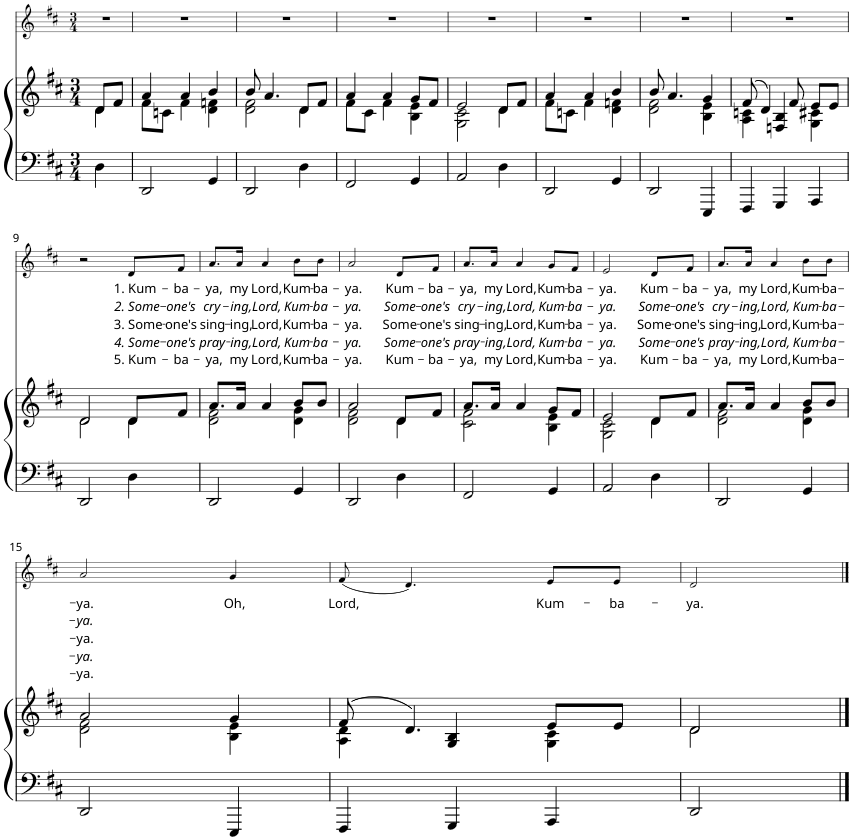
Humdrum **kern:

**kern	**kern	**kern	**text	**text	**text	**text	**text
*part2	*part2	*part1	*part1	*part1	*part1	*part1	*part1
*staff3	*staff2	*staff1	*staff1	*staff1	*staff1	*staff1	*staff1
*I"Piano	*	*I"Voice	*	*	*	*	*
*I'Pno	*	*	*	*	*	*	*
*	*	*stria5	*	*	*	*	*
*clefF4	*clefG2	*clefG2	*	*	*	*	*
*k[f#c#]	*k[f#c#]	*k[f#c#]	*	*	*	*	*
*D:	*D:	*D:	*	*	*	*	*
*M3/4	*M3/4	*M3/4	*	*	*	*	*
=1	=1	=1	=1	=1	=1	=1	=1
*	*^	*	*	*	*	*	*
4D\	8d/L	4d\	2.r	.	.	.	.	.
.	8f#/J	.	.	.	.	.	.	.
2ryy	2ryy	2ryy	.	.	.	.	.	.
=2	=2	=2	=2	=2	=2	=2	=2	=2
2DD/	4a/	8f#\L	2.r	.	.	.	.	.
.	.	8cn\J	.	.	.	.	.	.
.	4a/	4f#\	.	.	.	.	.	.
4GG/	4b/	4d\ 4fn\	.	.	.	.	.	.
=3	=3	=3	=3	=3	=3	=3	=3	=3
2DD/	8b/	2d\ 2f#\	2.r	.	.	.	.	.
.	4.a/	.	.	.	.	.	.	.
4D\	8d/L	4d\	.	.	.	.	.	.
.	8f#/J	.	.	.	.	.	.	.
=4	=4	=4	=4	=4	=4	=4	=4	=4
2FF#/	4a/	8f#\L	2.r	.	.	.	.	.
.	.	8c#\J	.	.	.	.	.	.
.	4a/	4f#\	.	.	.	.	.	.
4GG/	8g/L	4B\ 4e\	.	.	.	.	.	.
.	8f#/J	.	.	.	.	.	.	.
=5	=5	=5	=5	=5	=5	=5	=5	=5
2AA/	2e/	2G\ 2c#\	2.r	.	.	.	.	.
4D\	8d/L	4d\	.	.	.	.	.	.
.	8f#/J	.	.	.	.	.	.	.
=6	=6	=6	=6	=6	=6	=6	=6	=6
2DD/	4a/	8f#\L	2.r	.	.	.	.	.
.	.	8cn\J	.	.	.	.	.	.
.	4a/	4f#\	.	.	.	.	.	.
4GG/	4b/	4d\ 4fn\	.	.	.	.	.	.
=7	=7	=7	=7	=7	=7	=7	=7	=7
2DD/	8b/	2d\ 2f#\	2.r	.	.	.	.	.
.	4.a/	.	.	.	.	.	.	.
4EEE/	4g/	4B\ 4e\	.	.	.	.	.	.
=8	=8	=8	=8	=8	=8	=8	=8	=8
4FFF#/	(8f#/	4A\ 4cn\	2.r	.	.	.	.	.
.	4d/)	.	.	.	.	.	.	.
4GGG/	.	4Fn/ 4B/	.	.	.	.	.	.
.	8f#/	.	.	.	.	.	.	.
4AAA/	8e/L	4G\ 4c#X\	.	.	.	.	.	.
.	8e/J	.	.	.	.	.	.	.
!!LO:LB:g=z
=9	=9	=9	=9	=9	=9	=9	=9	=9
2DD/	2d/	2d\	2r	.	.	.	.	.
!	!	!	!	!LO:LY:b	!LO:LY:b	!LO:LY:b	!LO:LY:b	!LO:LY:b
4D\	8d/L	4d\	8d/L	1. Kum-	2. Some-	3. Some-	4. Some-	5. Kum-
!	!	!	!	!LO:LY:b	!LO:LY:b	!LO:LY:b	!LO:LY:b	!LO:LY:b
.	8f#/J	.	8f#/J	-ba-	-one's	-one's	-one's	-ba-
=10	=10	=10	=10	=10	=10	=10	=10	=10
!	!	!	!	!LO:LY:b	!LO:LY:b	!LO:LY:b	!LO:LY:b	!LO:LY:b
2DD/	8.a/L	2d\ 2f#\	8.a/L	-ya,	cry-	sing-	pray-	-ya,
!	!	!	!	!LO:LY:b	!LO:LY:b	!LO:LY:b	!LO:LY:b	!LO:LY:b
.	16a/Jk	.	16a/Jk	my	-ing,	-ing,	-ing,	my
!	!	!	!	!LO:LY:b	!LO:LY:b	!LO:LY:b	!LO:LY:b	!LO:LY:b
.	4a/	.	4a/	Lord,	Lord,	Lord,	Lord,	Lord,
!	!	!	!	!LO:LY:b	!LO:LY:b	!LO:LY:b	!LO:LY:b	!LO:LY:b
4GG/	8b/L	4d\ 4g\	8b\L	Kum-	Kum-	Kum-	Kum-	Kum-
!	!	!	!	!LO:LY:b	!LO:LY:b	!LO:LY:b	!LO:LY:b	!LO:LY:b
.	8b/J	.	8b\J	-ba-	-ba-	-ba-	-ba-	-ba-
=11	=11	=11	=11	=11	=11	=11	=11	=11
!	!	!	!	!LO:LY:b	!LO:LY:b	!LO:LY:b	!LO:LY:b	!LO:LY:b
2DD/	2a/	2d\ 2f#\	2a/	-ya.	-ya.	-ya.	-ya.	-ya.
!	!	!	!	!LO:LY:b	!LO:LY:b	!LO:LY:b	!LO:LY:b	!LO:LY:b
4D\	8d/L	4d\	8d/L	Kum-	Some-	Some-	Some-	Kum-
!	!	!	!	!LO:LY:b	!LO:LY:b	!LO:LY:b	!LO:LY:b	!LO:LY:b
.	8f#/J	.	8f#/J	-ba-	-one's	-one's	-one's	-ba-
=12	=12	=12	=12	=12	=12	=12	=12	=12
!	!	!	!	!LO:LY:b	!LO:LY:b	!LO:LY:b	!LO:LY:b	!LO:LY:b
2FF#/	8.a/L	2c#\ 2f#\	8.a/L	-ya,	cry-	sing-	pray-	-ya,
!	!	!	!	!LO:LY:b	!LO:LY:b	!LO:LY:b	!LO:LY:b	!LO:LY:b
.	16a/Jk	.	16a/Jk	my	-ing,	-ing,	-ing,	my
!	!	!	!	!LO:LY:b	!LO:LY:b	!LO:LY:b	!LO:LY:b	!LO:LY:b
.	4a/	.	4a/	Lord,	Lord,	Lord,	Lord,	Lord,
!	!	!	!	!LO:LY:b	!LO:LY:b	!LO:LY:b	!LO:LY:b	!LO:LY:b
4GG/	8g/L	4B\ 4e\	8g/L	Kum-	Kum-	Kum-	Kum-	Kum-
!	!	!	!	!LO:LY:b	!LO:LY:b	!LO:LY:b	!LO:LY:b	!LO:LY:b
.	8f#/J	.	8f#/J	-ba-	-ba-	-ba-	-ba-	-ba-
=13	=13	=13	=13	=13	=13	=13	=13	=13
!	!	!	!	!LO:LY:b	!LO:LY:b	!LO:LY:b	!LO:LY:b	!LO:LY:b
2AA/	2e/	2G\ 2c#\	2e/	-ya.	-ya.	-ya.	-ya.	-ya.
!	!	!	!	!LO:LY:b	!LO:LY:b	!LO:LY:b	!LO:LY:b	!LO:LY:b
4D\	8d/L	4d\	8d/L	Kum-	Some-	Some-	Some-	Kum-
!	!	!	!	!LO:LY:b	!LO:LY:b	!LO:LY:b	!LO:LY:b	!LO:LY:b
.	8f#/J	.	8f#/J	-ba-	-one's	-one's	-one's	-ba-
=14	=14	=14	=14	=14	=14	=14	=14	=14
!	!	!	!	!LO:LY:b	!LO:LY:b	!LO:LY:b	!LO:LY:b	!LO:LY:b
2DD/	8.a/L	2d\ 2f#\	8.a/L	-ya,	cry-	sing-	pray-	-ya,
!	!	!	!	!LO:LY:b	!LO:LY:b	!LO:LY:b	!LO:LY:b	!LO:LY:b
.	16a/Jk	.	16a/Jk	my	-ing,	-ing,	-ing,	my
!	!	!	!	!LO:LY:b	!LO:LY:b	!LO:LY:b	!LO:LY:b	!LO:LY:b
.	4a/	.	4a/	Lord,	Lord,	Lord,	Lord,	Lord,
!	!	!	!	!LO:LY:b	!LO:LY:b	!LO:LY:b	!LO:LY:b	!LO:LY:b
4GG/	8b/L	4d\ 4g\	8b\L	Kum-	Kum-	Kum-	Kum-	Kum-
!	!	!	!	!LO:LY:b	!LO:LY:b	!LO:LY:b	!LO:LY:b	!LO:LY:b
.	8b/J	.	8b\J	-ba-	-ba-	-ba-	-ba-	-ba-
!!LO:LB:g=z
=15	=15	=15	=15	=15	=15	=15	=15	=15
!	!	!	!	!LO:LY:b	!LO:LY:b	!LO:LY:b	!LO:LY:b	!LO:LY:b
2DD/	2a/	2d\ 2f#\	2a/	-ya.	-ya.	-ya.	-ya.	-ya.
!	!	!	!	!LO:LY:b	!	!	!	!
4EEE/	4g/	4B\ 4e\	4g/	Oh,	.	.	.	.
=16	=16	=16	=16	=16	=16	=16	=16	=16
!	!	!	!	!LO:LY:b	!	!	!	!
4FFF#/	(8f#/	4A\ 4d\	(8f#/	Lord,	.	.	.	.
.	4.d/)	.	4.d/)	.	.	.	.	.
4GGG/	.	4G/ 4B/	.	.	.	.	.	.
!	!	!	!	!LO:LY:b	!	!	!	!
4AAA/	8e/L	4G\ 4c#\	8e/L	Kum-	.	.	.	.
!	!	!	!	!LO:LY:b	!	!	!	!
.	8e/J	.	8e/J	-ba-	.	.	.	.
=17	=17	=17	=17	=17	=17	=17	=17	=17
!	!	!	!	!LO:LY:b	!	!	!	!
2DD/	2d/	2d\	2d/	-ya.	.	.	.	.
*	*v	*v	*	*	*	*	*	*
==	==	==	==	==	==	==	==
*-	*-	*-	*-	*-	*-	*-	*-
